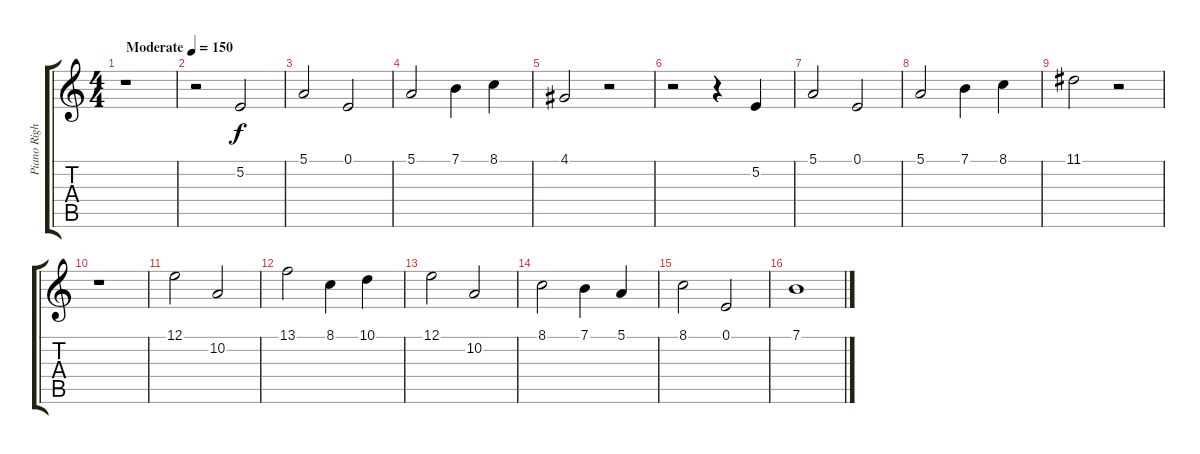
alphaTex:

\track ("Piano Right Hand (Lead Guitar)" "Piano Righ") {instrument acousticgrandpiano}
\staff {score tabs}
\tuning (E4 B3 G3 D3 A2 E2) {hide}
\ts (4 4)
\tempo (150 "Moderate")
\clef g2
\ks c
r.1{dy f instrument acousticgrandpiano} |
r.2 5.2.2 |
5.1.2 0.1.2 |
5.1.2 7.1.4 8.1.4 |
4.1.2 r.2 |
r.2 r.4 5.2.4 |
5.1.2 0.1.2 |
5.1.2 7.1.4 8.1.4 |
11.1.2 r.2 |
r.1 |
12.1.2 10.2.2 |
13.1.2 8.1.4 10.1.4 |
12.1.2 10.2.2 |
8.1.2 7.1.4 5.1.4 |
8.1.2 0.1.2 |
7.1.1
